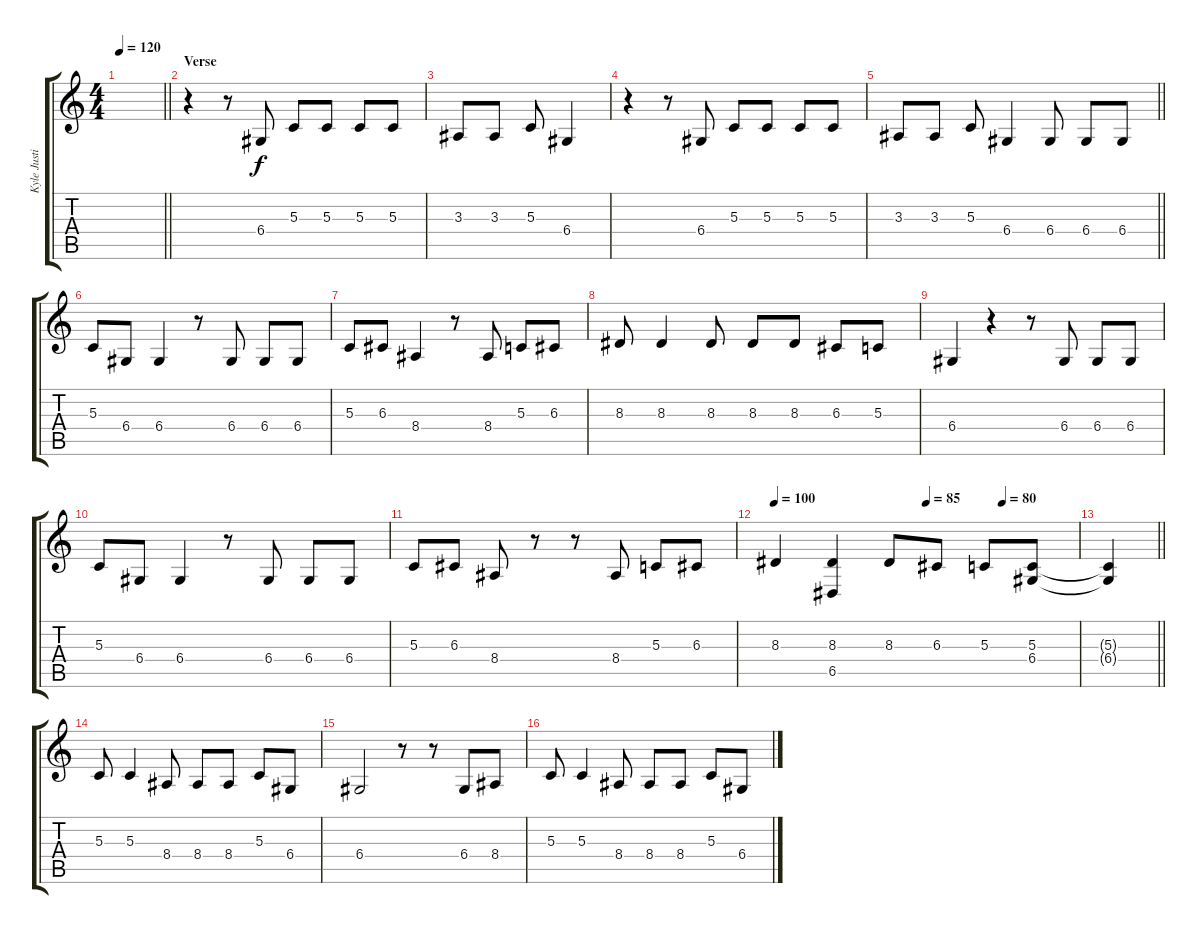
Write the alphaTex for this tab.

\track ("Kyle Justin" "Kyle Justi") {instrument sopranosax}
\staff {score tabs}
\tuning (E4 B3 G3 D3 A2 E2) {hide}
\ts (4 4)
\tempo 120
\clef g2
\barLineRight lightlight
\ks c
|
\section ("" "Verse")
r.4 r.8 6.4.8 5.3.8 5.3.8 5.3.8 5.3.8 |
3.3.8 3.3.8 5.3.8 6.4.4 |
r.4 r.8 6.4.8 5.3.8 5.3.8 5.3.8 5.3.8 |
\barLineRight lightlight
3.3.8 3.3.8 5.3.8 6.4.4 6.4.8 6.4.8 6.4.8 |
5.3.8 6.4.8 6.4.4 r.8 6.4.8 6.4.8 6.4.8 |
5.3.8 6.3.8 8.4.4 r.8 8.4.8 5.3.8 6.3.8 |
8.3.8 8.3.4 8.3.8 8.3.8 8.3.8 6.3.8 5.3.8 |
6.4.4 r.4 r.8 6.4.8 6.4.8 6.4.8 |
5.3.8 6.4.8 6.4.4 r.8 6.4.8 6.4.8 6.4.8 |
5.3.8 6.3.8 8.4.8 r.8 r.8 8.4.8 5.3.8 6.3.8 |
\tempo 100
\tempo (85 0.5)
\tempo (80 0.75)
8.3.4 (8.3 6.5).4 8.3.8 6.3.8 5.3.8 (5.3 6.4).8 |
\barLineRight lightlight
(5.3{t} 6.4{t}).4 |
5.3.8 5.3.4 8.4.8 8.4.8 8.4.8 5.3.8 6.4.8 |
6.4.2 r.8 r.8 6.4.8 8.4.8 |
5.3.8 5.3.4 8.4.8 8.4.8 8.4.8 5.3.8 6.4.8
